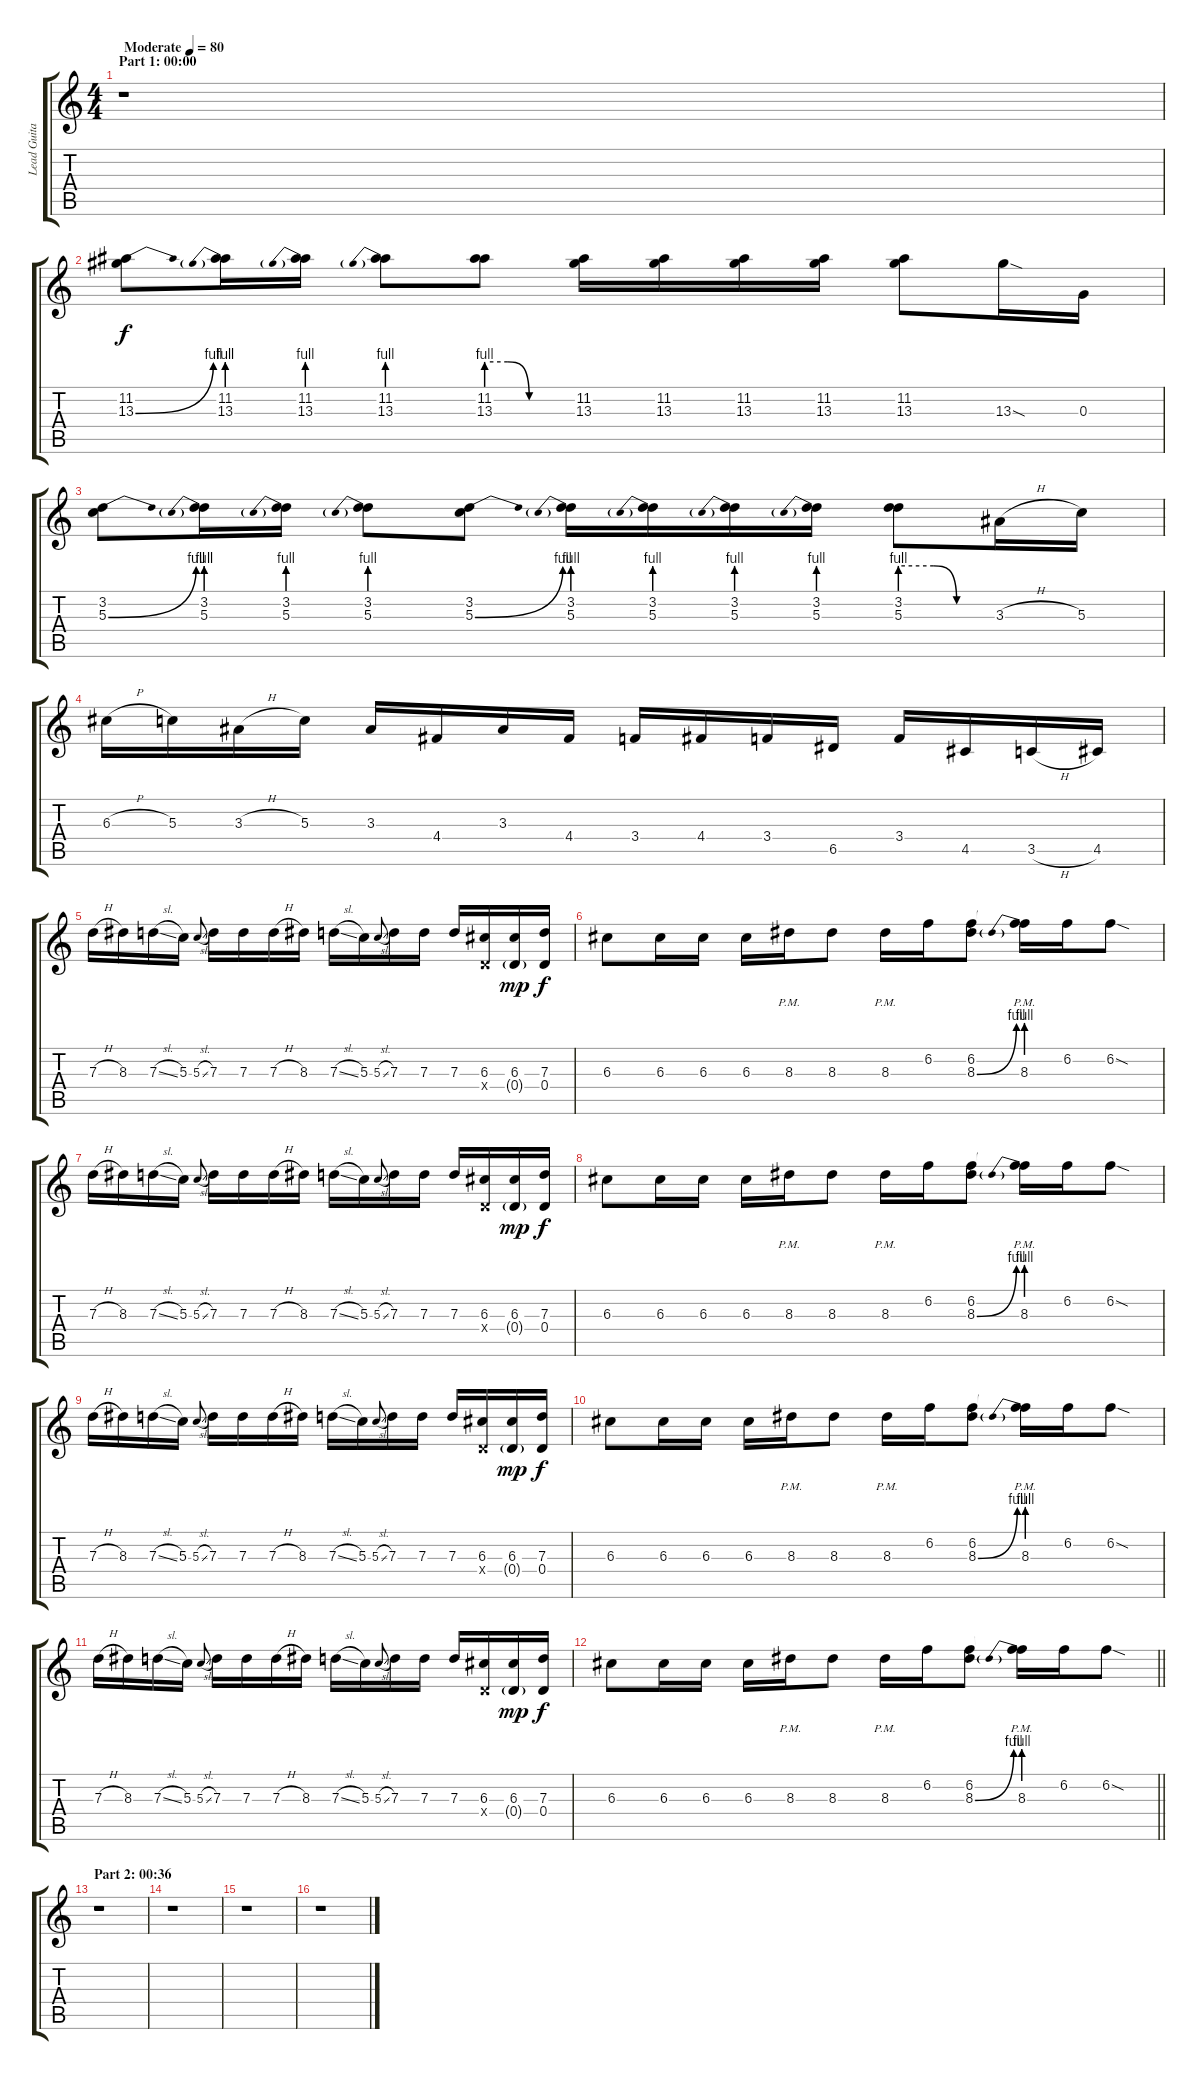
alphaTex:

\track ("Lead Guitar 1 (Distortion)" "Lead Guita") {instrument overdrivenguitar}
\staff {score tabs}
\tuning (E4 B3 G3 D3 A2 E2) {hide}
\ts (4 4)
\section ("" "Part 1: 00:00")
\tempo (80 "Moderate")
\clef g2
\ks c
r.1{dy f instrument overdrivenguitar} |
(11.2 13.3{be (bend 0 0 60 4)}).8 (11.2 13.3{be (prebend 0 4 60 4)}).16 (11.2 13.3{be (prebend 0 4 60 4)}).16 (11.2 13.3{be (prebend 0 4 60 4)}).8 (11.2 13.3{be (custom 0 4 15 4 30 0 60 0)}).8 (11.2 13.3).16 (11.2 13.3).16 (11.2 13.3).16 (11.2 13.3).16 (11.2 13.3).8 13.3{sod}.16 0.3.16 |
(3.2 5.3{be (bend 0 0 60 4)}).8 (3.2 5.3{be (prebend 0 4 60 4)}).16 (3.2 5.3{be (prebend 0 4 60 4)}).16 (3.2 5.3{be (prebend 0 4 60 4)}).8 (3.2 5.3{be (bend 0 0 60 4)}).8 (3.2 5.3{be (prebend 0 4 60 4)}).16 (3.2 5.3{be (prebend 0 4 60 4)}).16 (3.2 5.3{be (prebend 0 4 60 4)}).16 (3.2 5.3{be (prebend 0 4 60 4)}).16 (3.2 5.3{be (custom 0 4 22 4 37 0 60 0)}).8 3.3{h}.16 5.3.16 |
6.3{h}.16 5.3.16 3.3{h}.16 5.3.16 3.3.16 4.4.16 3.3.16 4.4.16 3.4.16 4.4.16 3.4.16 6.5.16 3.4.16 4.5.16 3.5{h}.16 4.5.16 |
7.3{h}.16 8.3.16 7.3{sl}.16 5.3.16 5.3{sl}.8{gr onbeat} 7.3.16 7.3.16 7.3{h}.16 8.3.16 7.3{sl}.16 5.3.16 5.3{sl}.8{gr onbeat} 7.3.16 7.3.16 7.3.16 (6.3 0.4{x}).16 (6.3 0.4{g}).16{dy mp} (7.3 0.4).16{dy f} |
6.3.8 6.3.16 6.3.16 6.3.16 8.3{pm}.16 8.3.8 8.3{pm}.16 6.2.16 (6.2 8.3{be (bend 0 0 60 4)}).8 (6.2{t} 8.3{be (prebend 0 4 60 4) pm}).16 6.2.16 6.2{sod}.8 |
7.3{h}.16 8.3.16 7.3{sl}.16 5.3.16 5.3{sl}.8{gr onbeat} 7.3.16 7.3.16 7.3{h}.16 8.3.16 7.3{sl}.16 5.3.16 5.3{sl}.8{gr onbeat} 7.3.16 7.3.16 7.3.16 (6.3 0.4{x}).16 (6.3 0.4{g}).16{dy mp} (7.3 0.4).16{dy f} |
6.3.8 6.3.16 6.3.16 6.3.16 8.3{pm}.16 8.3.8 8.3{pm}.16 6.2.16 (6.2 8.3{be (bend 0 0 60 4)}).8 (6.2{t} 8.3{be (prebend 0 4 60 4) pm}).16 6.2.16 6.2{sod}.8 |
7.3{h}.16 8.3.16 7.3{sl}.16 5.3.16 5.3{sl}.8{gr onbeat} 7.3.16 7.3.16 7.3{h}.16 8.3.16 7.3{sl}.16 5.3.16 5.3{sl}.8{gr onbeat} 7.3.16 7.3.16 7.3.16 (6.3 0.4{x}).16 (6.3 0.4{g}).16{dy mp} (7.3 0.4).16{dy f} |
6.3.8 6.3.16 6.3.16 6.3.16 8.3{pm}.16 8.3.8 8.3{pm}.16 6.2.16 (6.2 8.3{be (bend 0 0 60 4)}).8 (6.2{t} 8.3{be (prebend 0 4 60 4) pm}).16 6.2.16 6.2{sod}.8 |
7.3{h}.16 8.3.16 7.3{sl}.16 5.3.16 5.3{sl}.8{gr onbeat} 7.3.16 7.3.16 7.3{h}.16 8.3.16 7.3{sl}.16 5.3.16 5.3{sl}.8{gr onbeat} 7.3.16 7.3.16 7.3.16 (6.3 0.4{x}).16 (6.3 0.4{g}).16{dy mp} (7.3 0.4).16{dy f} |
\barLineRight lightlight
6.3.8 6.3.16 6.3.16 6.3.16 8.3{pm}.16 8.3.8 8.3{pm}.16 6.2.16 (6.2 8.3{be (bend 0 0 60 4)}).8 (6.2{t} 8.3{be (prebend 0 4 60 4) pm}).16 6.2.16 6.2{sod}.8 |
\section ("" "Part 2: 00:36")
r.1 |
r.1 |
r.1 |
r.1
